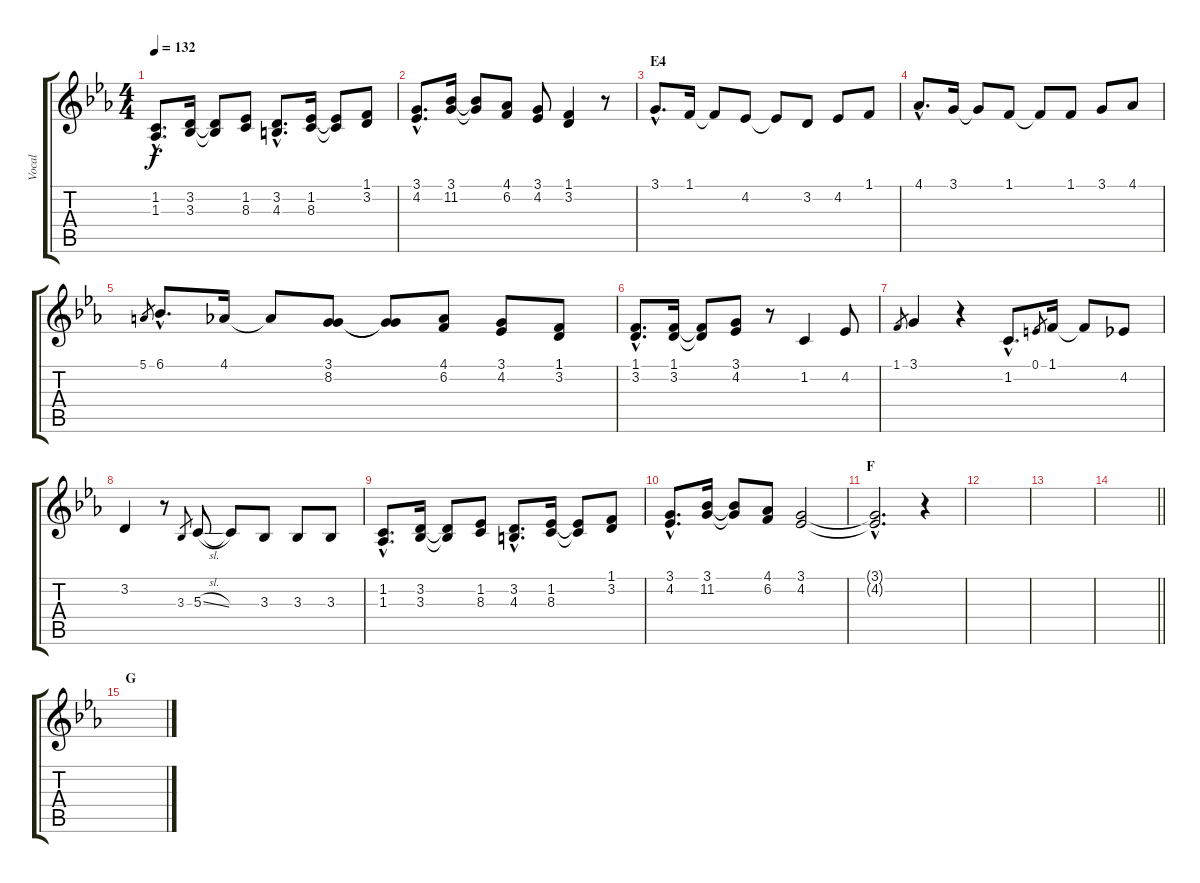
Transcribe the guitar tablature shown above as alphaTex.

\track ("Vocal" "Vocal") {instrument sopranosax}
\staff {score tabs}
\tuning (E4 B3 G3 D3 A2 E2) {hide}
\ts (4 4)
\tempo 132
\clef g2
\ks eb
(1.2{hac} 1.3{hac}).8{d dy f} (3.2 3.3).16 (3.2{t} 3.3{t}).8 (1.2 8.3).8 (3.2{hac} 4.3{hac}).8{d} (1.2 8.3).16 (1.2{t} 8.3{t}).8 (1.1 3.2).8 |
(3.1{hac} 4.2{hac}).8{d} (3.1 11.2).16 (3.1{t} 11.2{t}).8 (4.1 6.2).8 (3.1 4.2).8 (1.1 3.2).4 r.8 |
\section ("" "E4")
3.1{hac}.8{d} 1.1.16 1.1{t}.8 4.2.8 4.2{t}.8 3.2.8 4.2.8 1.1.8 |
4.1{hac}.8{d} 3.1.16 3.1{t}.8 1.1.8 1.1{t}.8 1.1.8 3.1.8 4.1.8 |
5.1.8{gr} 6.1{hac}.8{d} 4.1.16 4.1{t}.8 (3.1 8.2).8 (3.1{t} 8.2{t}).8 (4.1 6.2).8 (3.1 4.2).8 (1.1 3.2).8 |
(1.1{hac} 3.2{hac}).8{d} (1.1 3.2).16 (1.1{t} 3.2{t}).8 (3.1 4.2).8 r.8 1.2.4 4.2.8 |
1.1.8{gr} 3.1.4 r.4 1.2{hac}.8{d} 0.1.8{gr} 1.1.16 1.1{t}.8 4.2.8 |
3.2.4 r.8 3.3.8{gr} 5.3{sl}.8 5.3{t}.8 3.3.8 3.3.8 3.3.8 |
(1.2{hac} 1.3{hac}).8{d} (3.2 3.3).16 (3.2{t} 3.3{t}).8 (1.2 8.3).8 (3.2{hac} 4.3{hac}).8{d} (1.2 8.3).16 (1.2{t} 8.3{t}).8 (1.1 3.2).8 |
(3.1{hac} 4.2{hac}).8{d} (3.1 11.2).16 (3.1{t} 11.2{t}).8 (4.1 6.2).8 (3.1 4.2).2 |
\section ("" "F")
(3.1{hac t} 4.2{hac t}).2{d} r.4 |
|
|
\barLineRight lightlight
|
\section ("" "G")
